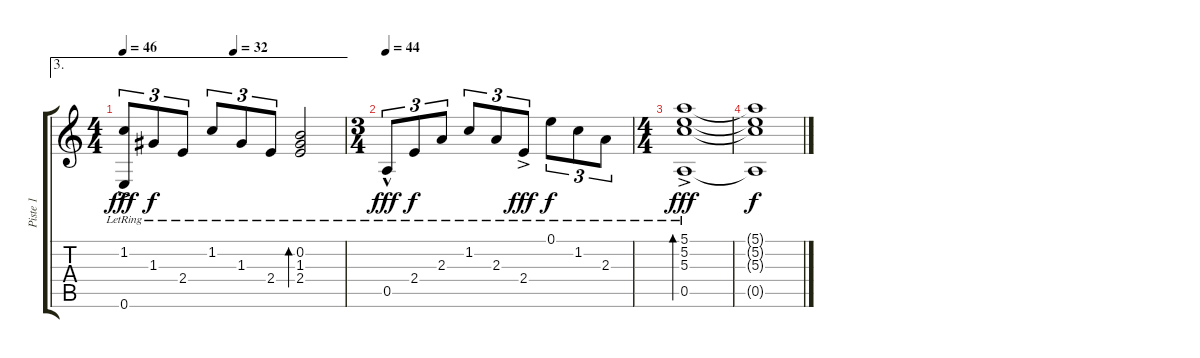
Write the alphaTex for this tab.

\track ("Piste 1" "Piste 1") {instrument acousticguitarsteel}
\staff {score tabs}
\tuning (E4 B3 G3 D3 A2 E2) {hide}
\ae 3
\ts (4 4)
\tempo 46
\tempo (32 0.5)
\clef g2
\ks c
(1.2{lr} 0.6{ac lr}).8{tu (3 2) dy fff} 1.3{lr}.8{tu (3 2) dy f} 2.4{lr}.8{tu (3 2)} 1.2{lr}.8{tu (3 2)} 1.3{lr}.8{tu (3 2)} 2.4{lr}.8{tu (3 2)} (0.2{lr} 1.3{lr} 2.4{lr}).2{bd 240} |
\ts (3 4)
\tempo 44
0.5{hac lr}.8{tu (3 2) dy fff} 2.4{lr}.8{tu (3 2) dy f} 2.3{lr}.8{tu (3 2)} 1.2{lr}.8{tu (3 2)} 2.3{lr}.8{tu (3 2)} 2.4{ac lr}.8{tu (3 2) dy fff} 0.1{lr}.8{tu (3 2) dy f} 1.2{lr}.8{tu (3 2)} 2.3{lr}.8{tu (3 2)} |
\ts (4 4)
(5.1{lr} 5.2{lr} 5.3{lr} 0.5{ac lr}).1{bd 240 dy fff} |
(5.1{t} 5.2{t} 5.3{t} 0.5{t}).1{dy f}
